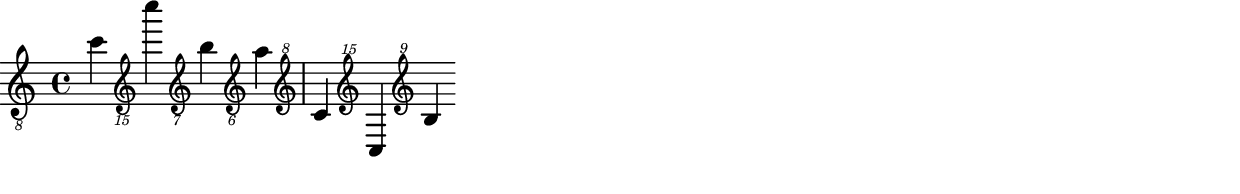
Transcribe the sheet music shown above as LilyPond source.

%% Generated by lilypond-book
%% Options: [exampleindent=10.16\mm,indent=0\mm,line-width=160\mm,paper-height=845.047\pt,paper-width=597.508\pt,papersize='(cons (* 597.508 pt) (* 845.047 pt))]
\include "lilypond-book-preamble.ly"


% ****************************************************************
% Start cut-&-pastable-section
% ****************************************************************

#(ly:set-option 'eps-box-padding 3.000000)



\paper {
  #(set-paper-size '(cons (* 597.508 pt) (* 845.047 pt)))
  indent = 0\mm
  line-width = 160\mm
  % offset the left padding, also add 1mm as lilypond creates cropped
  % images with a little space on the right
  line-width = #(- line-width (* mm  3.000000) (* mm 1))
}

\layout {
  
}




% ****************************************************************
% ly snippet:
% ****************************************************************
\sourcefilename "/lilypond-2.27.0/input/regression/clef-transposition.ly"
\sourcefileline 0

\version "2.19.21" \header {

    texidoc = "Clefs may be transposed up or down
by arbitrary amount, including 15 for two octaves."

}
\layout { ragged-right = ##t  }


\relative {

  \clef "G_8"
  c''4
  \clef "G_15"
  c4
  \clef "G_7"
  c4
  \clef "G_6"
  c4
  \clef "G^8"
  c4
  \clef "G^15"
  c4
  \clef "G^9"
  c4
}




% ****************************************************************
% end ly snippet
% ****************************************************************
